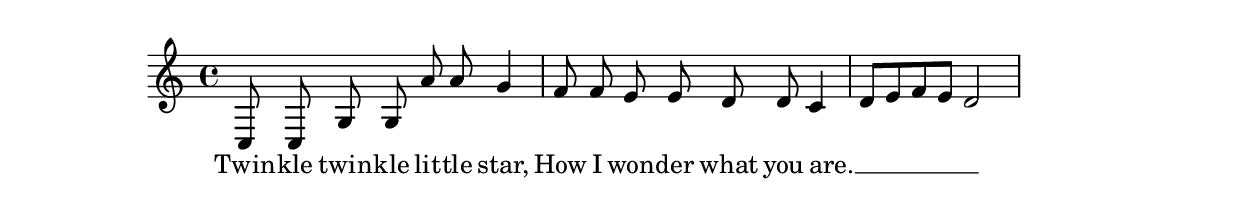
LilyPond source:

\version "2.18.2"
\book {
  \header {
  }

  \bookpart {
    <<
    \new Staff = SopranoStaff \with { }
    \context Staff = SopranoStaff {
      \relative c {
        \clef "treble"
        
        << \new Voice = "soprano_voice1" {
          \autoBeamOff
          c8 c g' g a' a g4
          f8 f e e d d c4 d8[ e f e] d2
        } >>
      }
    }
    \new Lyrics {
      \lyricsto "soprano_voice1" {
        Twin -- kle twin -- kle lit -- tle star,
        How I won -- der what you are. __ _ _
      }
    }
    >>
  }
}
